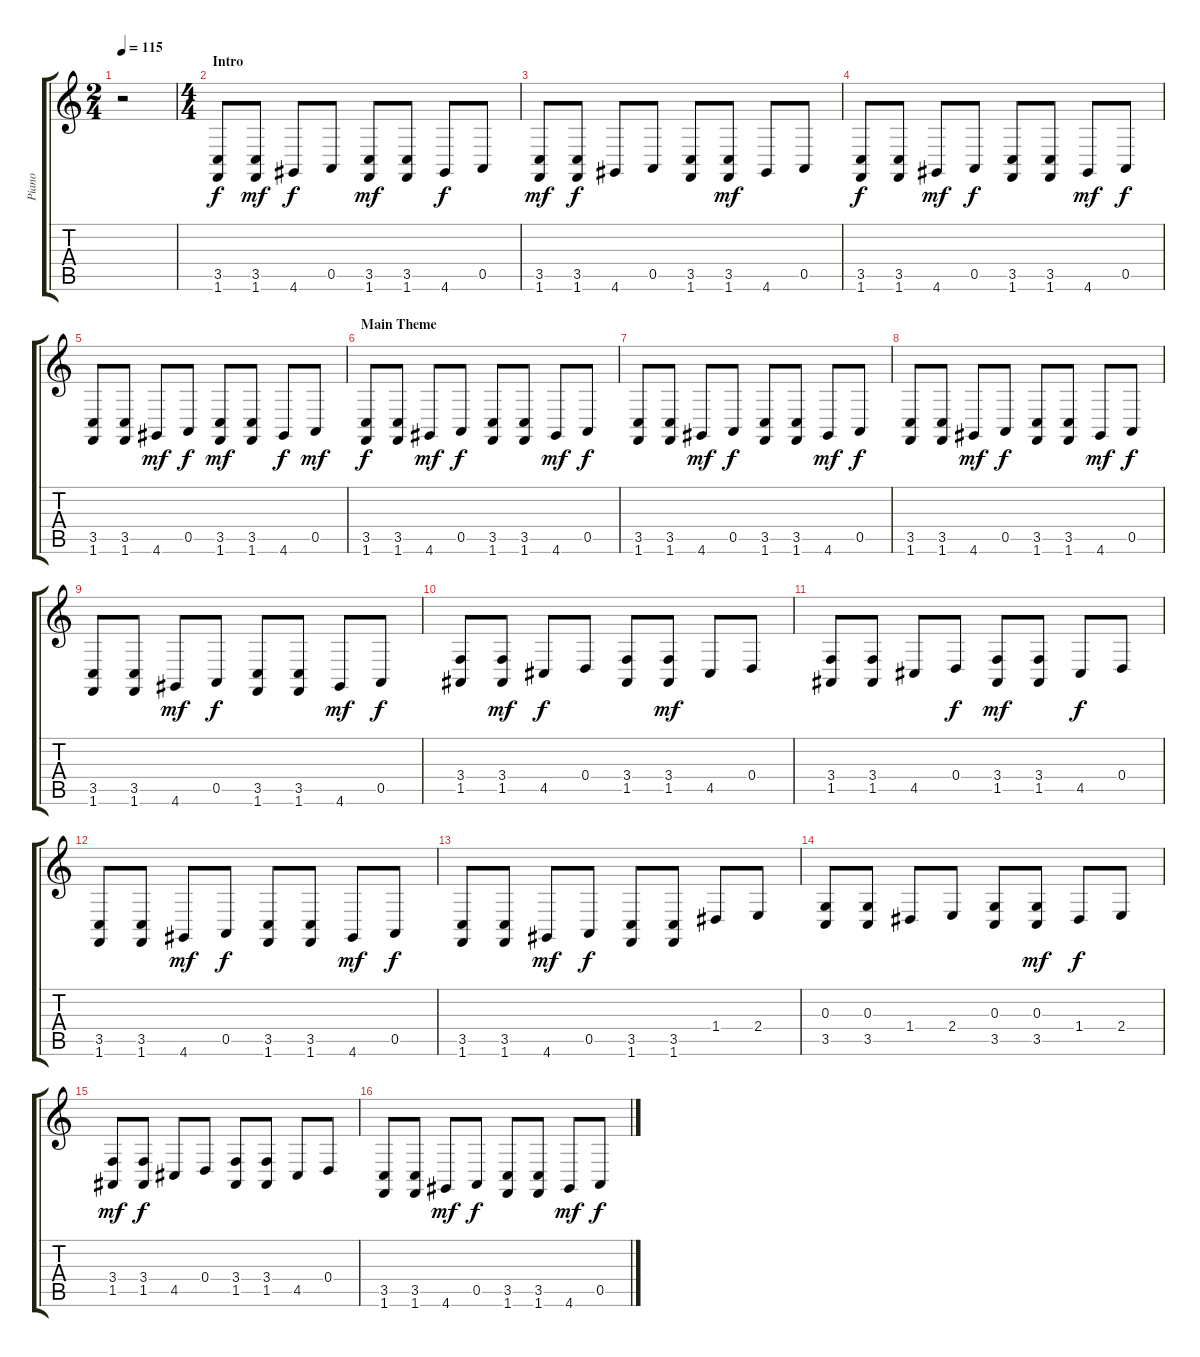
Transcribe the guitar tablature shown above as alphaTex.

\track ("Piano" "Piano") {instrument brightacousticpiano}
\staff {score tabs}
\tuning (E4 B3 G3 D3 A2 E2) {hide}
\ts (2 4)
\tempo 115
\clef g2
\ks c
r.2{dy f instrument brightacousticpiano} |
\ts (4 4)
\section ("" "Intro")
(3.5 1.6).8 (3.5 1.6).8{dy mf} 4.6.8{dy f} 0.5.8 (3.5 1.6).8{dy mf} (3.5 1.6).8 4.6.8{dy f} 0.5.8 |
(3.5 1.6).8{dy mf} (3.5 1.6).8{dy f} 4.6.8 0.5.8 (3.5 1.6).8 (3.5 1.6).8{dy mf} 4.6.8 0.5.8 |
(3.5 1.6).8{dy f} (3.5 1.6).8 4.6.8{dy mf} 0.5.8{dy f} (3.5 1.6).8 (3.5 1.6).8 4.6.8{dy mf} 0.5.8{dy f} |
(3.5 1.6).8 (3.5 1.6).8 4.6.8{dy mf} 0.5.8{dy f} (3.5 1.6).8{dy mf} (3.5 1.6).8 4.6.8{dy f} 0.5.8{dy mf} |
\section ("" "Main Theme")
(3.5 1.6).8{dy f} (3.5 1.6).8 4.6.8{dy mf} 0.5.8{dy f} (3.5 1.6).8 (3.5 1.6).8 4.6.8{dy mf} 0.5.8{dy f} |
(3.5 1.6).8 (3.5 1.6).8 4.6.8{dy mf} 0.5.8{dy f} (3.5 1.6).8 (3.5 1.6).8 4.6.8{dy mf} 0.5.8{dy f} |
(3.5 1.6).8 (3.5 1.6).8 4.6.8{dy mf} 0.5.8{dy f} (3.5 1.6).8 (3.5 1.6).8 4.6.8{dy mf} 0.5.8{dy f} |
(3.5 1.6).8 (3.5 1.6).8 4.6.8{dy mf} 0.5.8{dy f} (3.5 1.6).8 (3.5 1.6).8 4.6.8{dy mf} 0.5.8{dy f} |
(3.4 1.5).8 (3.4 1.5).8{dy mf} 4.5.8{dy f} 0.4.8 (3.4 1.5).8 (3.4 1.5).8{dy mf} 4.5.8 0.4.8 |
(3.4 1.5).8 (3.4 1.5).8 4.5.8 0.4.8{dy f} (3.4 1.5).8{dy mf} (3.4 1.5).8 4.5.8{dy f} 0.4.8 |
(3.5 1.6).8 (3.5 1.6).8 4.6.8{dy mf} 0.5.8{dy f} (3.5 1.6).8 (3.5 1.6).8 4.6.8{dy mf} 0.5.8{dy f} |
(3.5 1.6).8 (3.5 1.6).8 4.6.8{dy mf} 0.5.8{dy f} (3.5 1.6).8 (3.5 1.6).8 1.4.8 2.4.8 |
(0.3 3.5).8 (0.3 3.5).8 1.4.8 2.4.8 (0.3 3.5).8 (0.3 3.5).8{dy mf} 1.4.8{dy f} 2.4.8 |
(3.4 1.5).8{dy mf} (3.4 1.5).8{dy f} 4.5.8 0.4.8 (3.4 1.5).8 (3.4 1.5).8 4.5.8 0.4.8 |
(3.5 1.6).8 (3.5 1.6).8 4.6.8{dy mf} 0.5.8{dy f} (3.5 1.6).8 (3.5 1.6).8 4.6.8{dy mf} 0.5.8{dy f}
